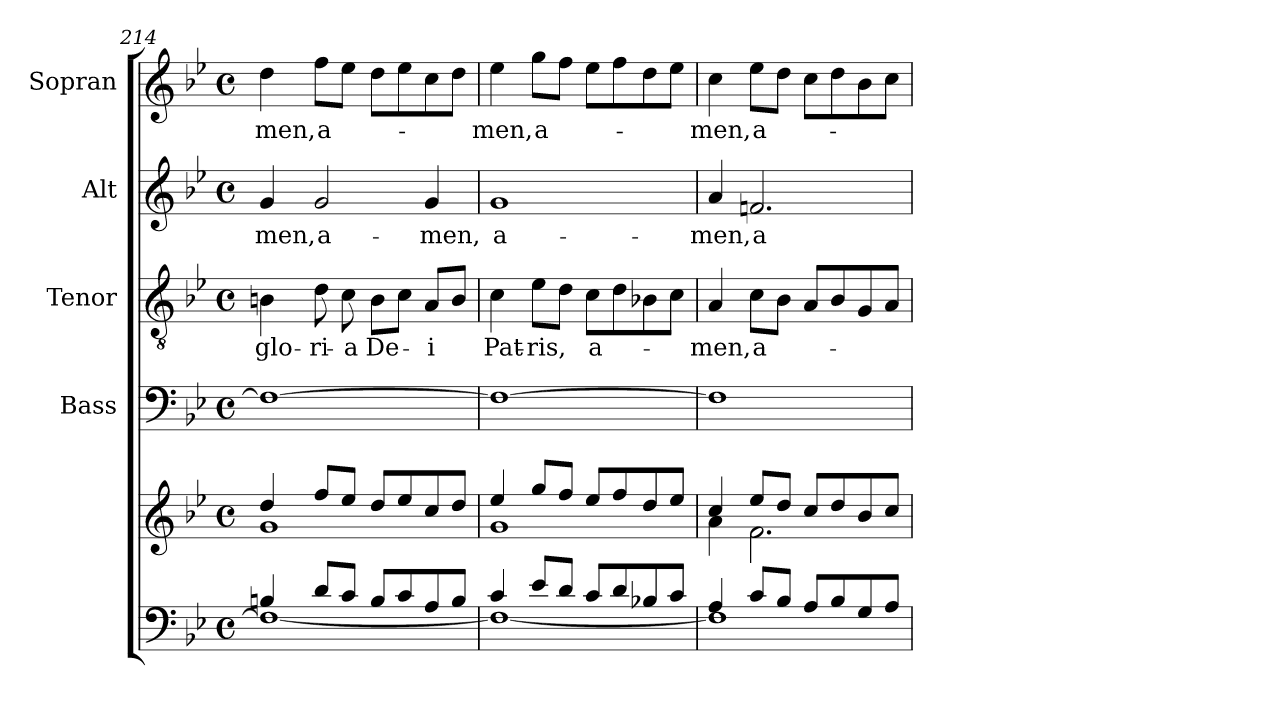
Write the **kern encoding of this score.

**kern	**kern	**kern	**kern	**text	**kern	**text	**kern	**text
*part5	*part5	*part4	*part3	*part3	*part2	*part2	*part1	*part1
*staff6	*staff5	*staff4	*staff3	*staff3	*staff2	*staff2	*staff1	*staff1
*	*	*I"Bass	*I"Tenor	*	*I"Alt	*	*I"Sopran	*
*	*	*I'B.	*I'T.	*	*I'A.	*	*I'S.	*
!!LO:LB:g=z
*clefF4	*clefG2	*clefF4	*clefGv2	*	*clefG2	*	*clefG2	*
*k[b-e-]	*k[b-e-]	*k[b-e-]	*k[b-e-]	*	*k[b-e-]	*	*k[b-e-]	*
*B-:	*B-:	*B-:	*B-:	*	*B-:	*	*B-:	*
*M4/4	*M4/4	*M4/4	*M4/4	*	*M4/4	*	*M4/4	*
*met(c)	*met(c)	*met(c)	*met(c)	*	*met(c)	*	*met(c)	*
=214	=214	=214	=214	=214	=214	=214	=214	=214
*^	*^	*	*	*	*	*	*	*
!	!	!	!	!	!	!LO:LY:b	!	!LO:LY:b	!	!LO:LY:b
4Bn/	1F_	4dd/	1g	1F_	4Bn\	glo-	4g/	-men,	4dd\	-men,
!	!	!	!	!	!	!LO:LY:b	!	!LO:LY:b	!	!LO:LY:b
8d/L	.	8ff/L	.	.	8d\	-ri-	2g/	a-	8ff\L	a-
!	!	!	!	!	!	!LO:LY:b	!	!	!	!
8c/J	.	8ee-/J	.	.	8c\	-a	.	.	8ee-\J	.
!	!	!	!	!	!	!LO:LY:b	!	!	!	!
8B/L	.	8dd/L	.	.	8B\L	De-	.	.	8dd\L	.
8c/	.	8ee-/	.	.	8c\J	.	.	.	8ee-\	.
!	!	!	!	!	!	!LO:LY:b	!	!LO:LY:b	!	!
8A/	.	8cc/	.	.	8A/L	-i	4g/	-men,	8cc\	.
8B/J	.	8dd/J	.	.	8B/J	.	.	.	8dd\J	.
=215	=215	=215	=215	=215	=215	=215	=215	=215	=215	=215
!	!	!	!	!	!	!LO:LY:b	!	!LO:LY:b	!	!LO:LY:b
4c/	1F_	4ee-/	1g	1F_	4c\	Pat-	1g	a-	4ee-\	-men,
!	!	!	!	!	!	!LO:LY:b	!	!	!	!LO:LY:b
8e-/L	.	8gg/L	.	.	8e-\L	-ris,	.	.	8gg\L	a-
8d/J	.	8ff/J	.	.	8d\J	.	.	.	8ff\J	.
!	!	!	!	!	!	!LO:LY:b	!	!	!	!
8c/L	.	8ee-/L	.	.	8c\L	a-	.	.	8ee-\L	.
8d/	.	8ff/	.	.	8d\	.	.	.	8ff\	.
8B-X/	.	8dd/	.	.	8B-X\	.	.	.	8dd\	.
8c/J	.	8ee-/J	.	.	8c\J	.	.	.	8ee-\J	.
=216	=216	=216	=216	=216	=216	=216	=216	=216	=216	=216
!	!	!	!	!	!	!LO:LY:b	!	!LO:LY:b	!	!LO:LY:b
4A/	1F]	4cc/	4a\	1F]	4A/	-men,	4a/	-men,	4cc\	-men,
!	!	!	!	!	!	!LO:LY:b	!	!LO:LY:b	!	!LO:LY:b
8c/L	.	8ee-/L	2.f\	.	8c\L	a-	2.fn/	a-	8ee-\L	a-
8B-/J	.	8dd/J	.	.	8B-\J	.	.	.	8dd\J	.
8A/L	.	8cc/L	.	.	8A/L	.	.	.	8cc\L	.
8B-/	.	8dd/	.	.	8B-/	.	.	.	8dd\	.
8G/	.	8b-/	.	.	8G/	.	.	.	8b-\	.
8A/J	.	8cc/J	.	.	8A/J	.	.	.	8cc\J	.
*v	*v	*	*	*	*	*	*	*	*	*
*	*v	*v	*	*	*	*	*	*	*
=	=	=	=	=	=	=	=	=
*-	*-	*-	*-	*-	*-	*-	*-	*-
